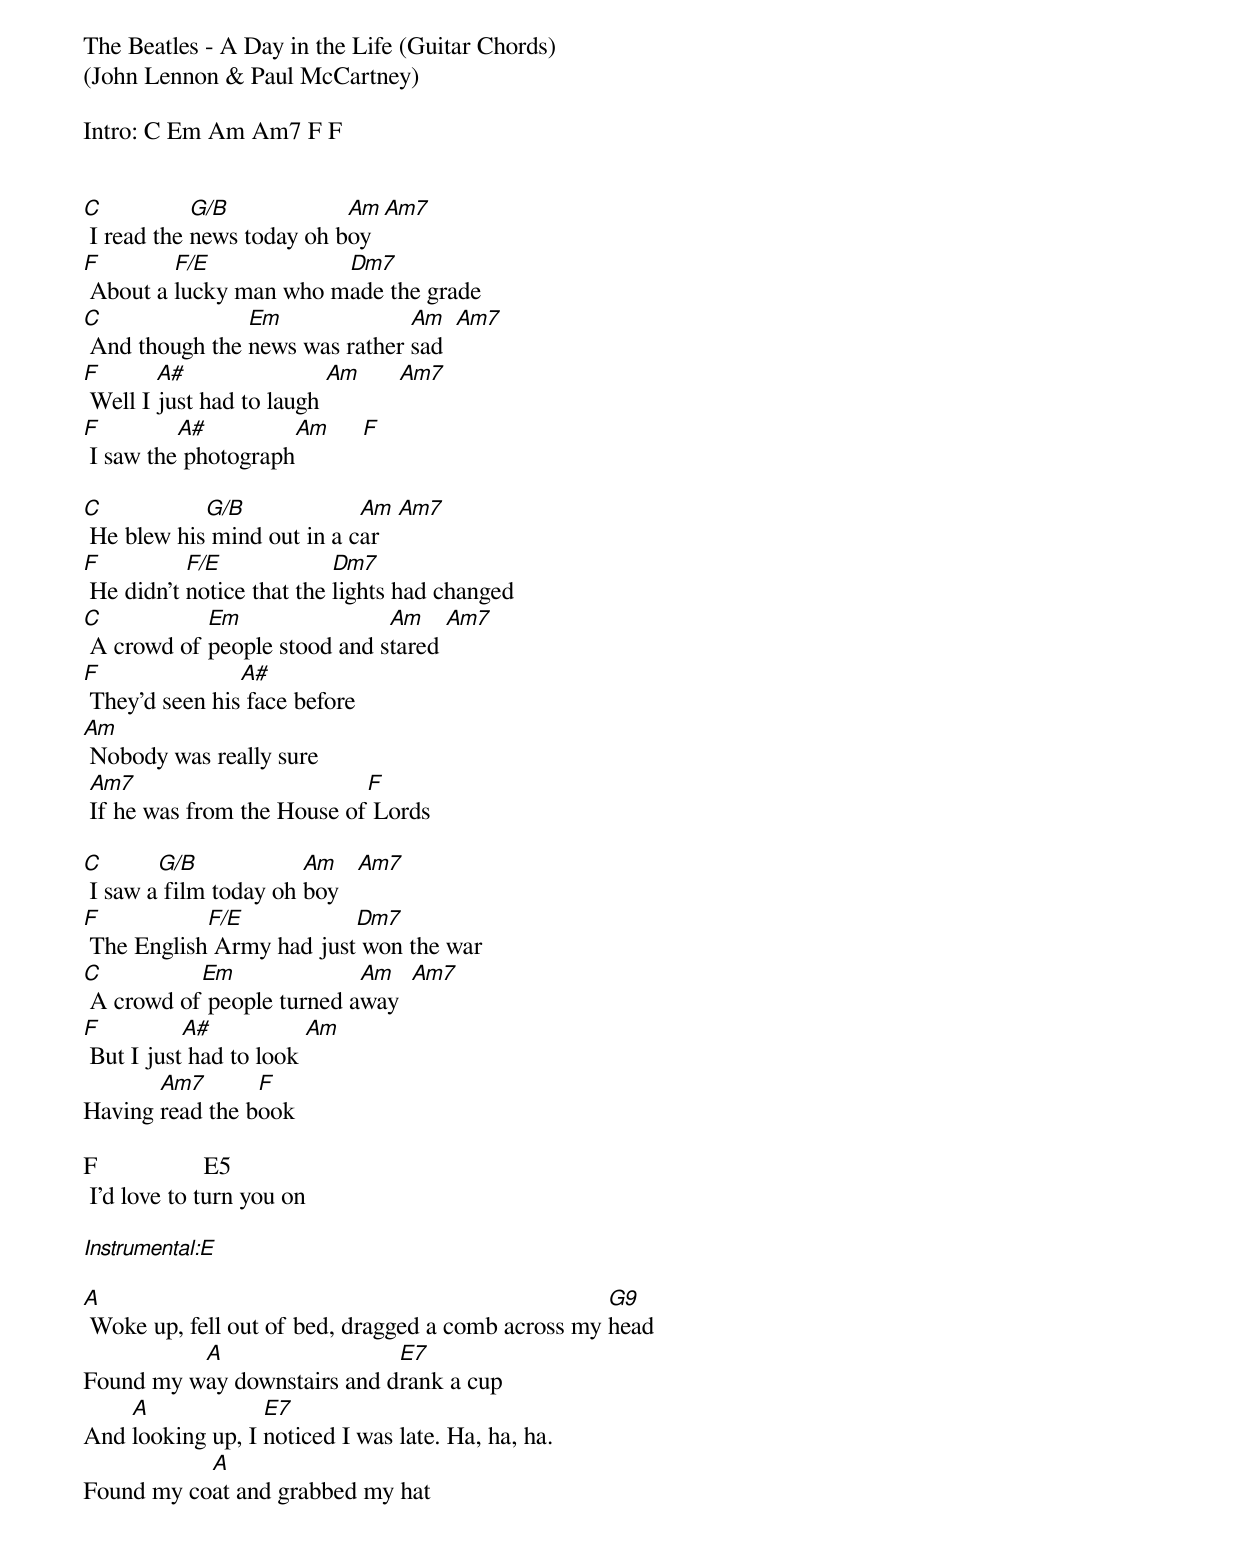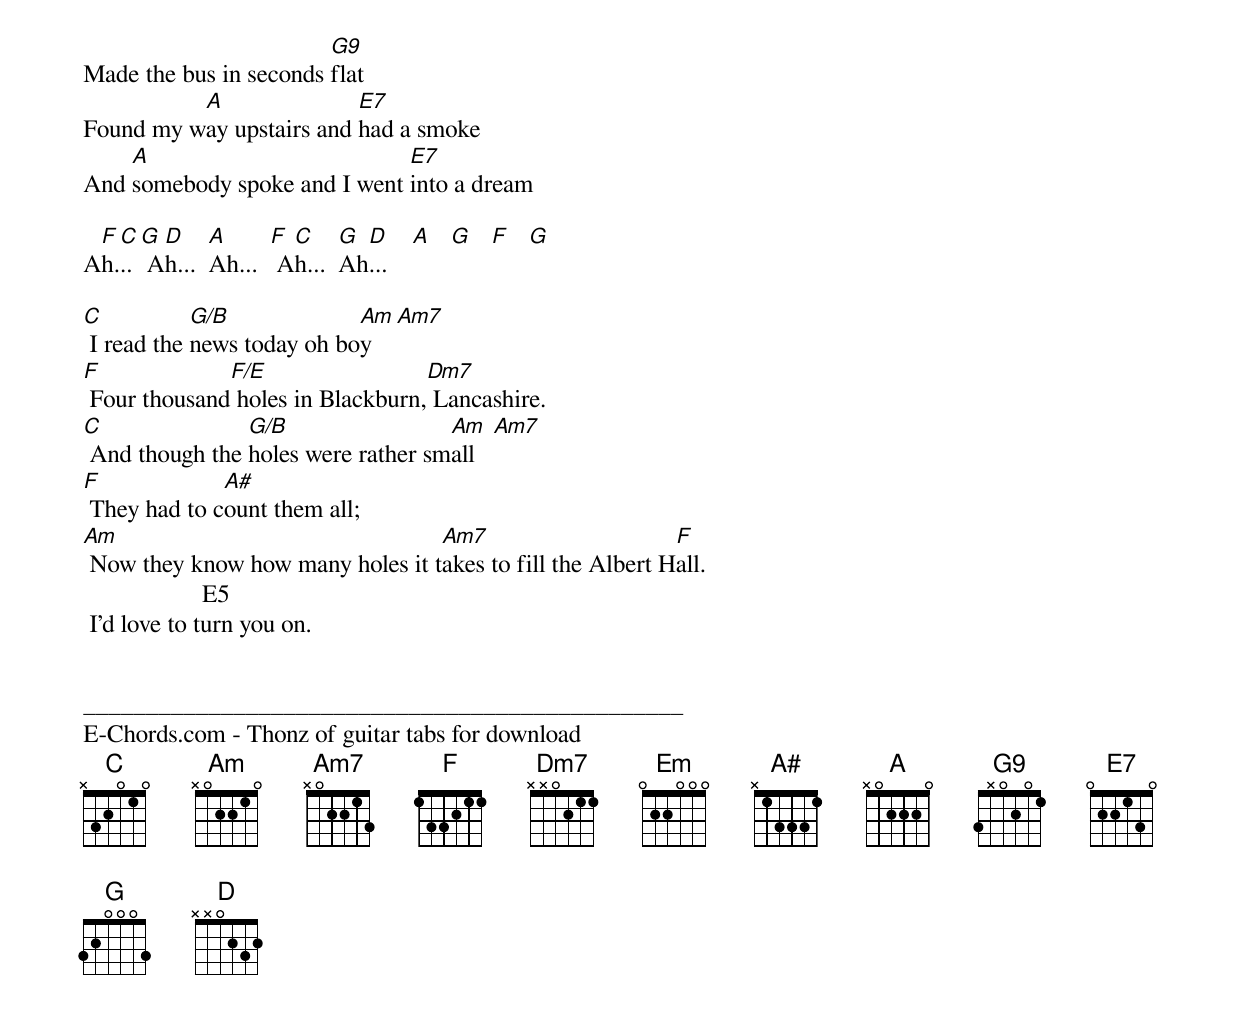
The Beatles - A Day in the Life (Guitar Chords)
(John Lennon & Paul McCartney)

Intro: C Em Am Am7 F F


[C] I read the [G/B]news today oh b[Am]oy [Am7]
[F] About a [F/E]lucky man who m[Dm7]ade the grade
[C] And though the [Em]news was rather [Am]sad  [Am7]
[F] Well I [A#]just had to laugh [Am]      [Am7]
[F] I saw the[A#] photograph[Am]     [F]

[C] He blew his[G/B] mind out in a c[Am]ar   [Am7]
[F] He didn't [F/E]notice that the [Dm7]lights had changed
[C] A crowd of [Em]people stood and s[Am]tared [Am7]
[F] They'd seen his[A#] face before
[Am] Nobody was really sure
 [Am7]If he was from the House of[F] Lords

[C] I saw a[G/B] film today oh [Am]boy   [Am7]
[F] The English[F/E] Army had just[Dm7] won the war
[C] A crowd of[Em] people turned a[Am]way  [Am7]
[F] But I just[A#] had to look [Am]
Having [Am7]read the b[F]ook

F                 E5
 I'd love to turn you on

[Instrumental:E]

[A] Woke up, fell out of bed, dragged a comb across my [G9]head
Found my w[A]ay downstairs and d[E7]rank a cup
And [A]looking up, I [E7]noticed I was late. Ha, ha, ha.
Found my co[A]at and grabbed my hat
Made the bus in seconds [G9]flat
Found my w[A]ay upstairs and [E7]had a smoke
And [A]somebody spoke and I went [E7]into a dream

A[F]h.[C].. [G] A[D]h...  [A]Ah...  [F] A[C]h...  [G]Ah[D]...    [A]   [G]   [F]   [G]

[C] I read the [G/B]news today oh bo[Am]y    [Am7]
[F] Four thousand[F/E] holes in Blackburn,[Dm7] Lancashire.
[C] And though the [G/B]holes were rather sm[Am]all   [Am7]
[F] They had to c[A#]ount them all;
[Am] Now they know how many holes it t[Am7]akes to fill the Albert H[F]all.
                   E5
 I'd love to turn you on.


________________________________________________
E-Chords.com - Thonz of guitar tabs for download
